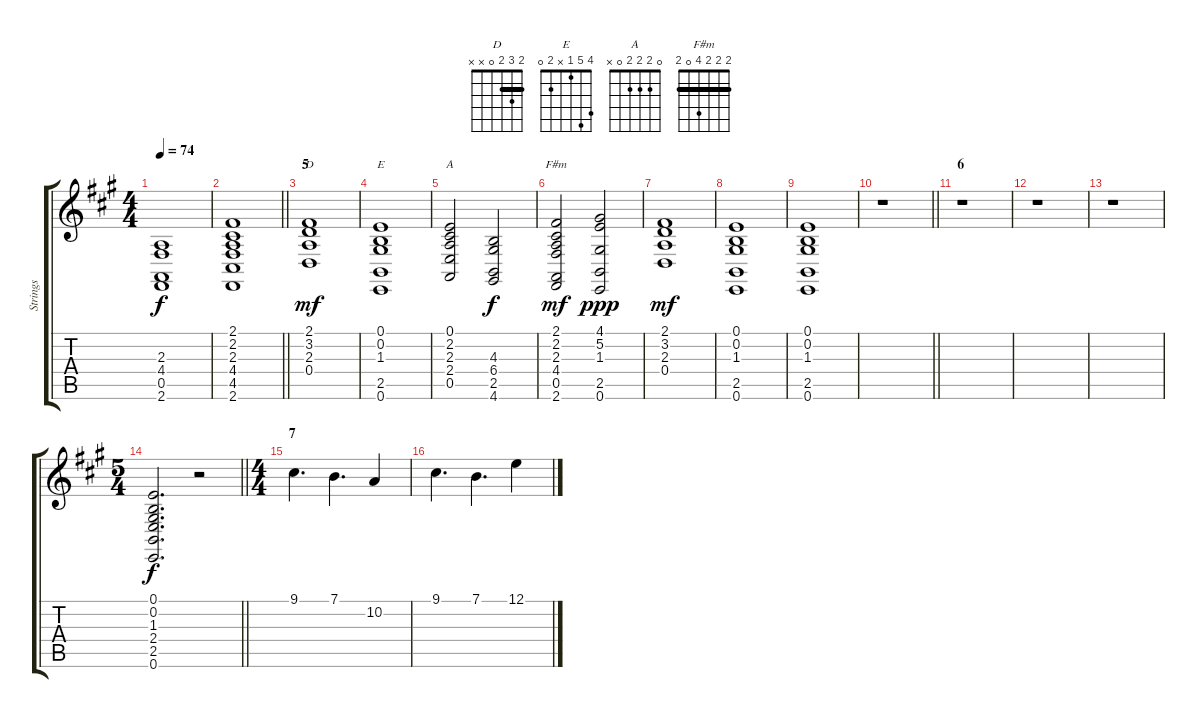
\track ("Strings" "Strings") {instrument stringensemble1}
\staff {score tabs}
\tuning (E4 B3 G3 D3 A2 E2) {hide}
\chord ("D" 2 3 2 0 x x) {barre 2}
\chord ("E" 4 5 1 x 2 0)
\chord ("A" 0 2 2 2 0 x)
\chord ("F#m" 2 2 2 4 0 2) {barre 2}
\ts (4 4)
\tempo 74
\clef g2
\ks a
(2.3 4.4 0.5 2.6).1{dy f} |
\barLineRight lightlight
(2.1 2.2 2.3 4.4 4.5 2.6).1 |
\section ("" "5")
(2.1 3.2 2.3 0.4).1{ch "D" dy mf} |
(0.1 0.2 1.3 2.5 0.6).1{ch "E"} |
(0.1 2.2 2.3 2.4 0.5).2{ch "A"} (4.3 6.4 2.5 4.6).2{dy f} |
(2.1 2.2 2.3 4.4 0.5 2.6).2{ch "F#m" dy mf} (4.1 5.2 1.3 2.5 0.6).2{dy ppp} |
(2.1 3.2 2.3 0.4).1{dy mf} |
(0.1 0.2 1.3 2.5 0.6).1 |
(0.1 0.2 1.3 2.5 0.6).1 |
\barLineRight lightlight
r.1 |
\section ("" "6")
r.1 |
r.1 |
r.1 |
\ts (5 4)
\barLineRight lightlight
(0.1 0.2 1.3 2.4 2.5 0.6).2{d dy f} r.2 |
\ts (4 4)
\section ("" "7")
9.1.4{d instrument stringensemble2} 7.1.4{d} 10.2.4 |
9.1.4{d} 7.1.4{d} 12.1.4
